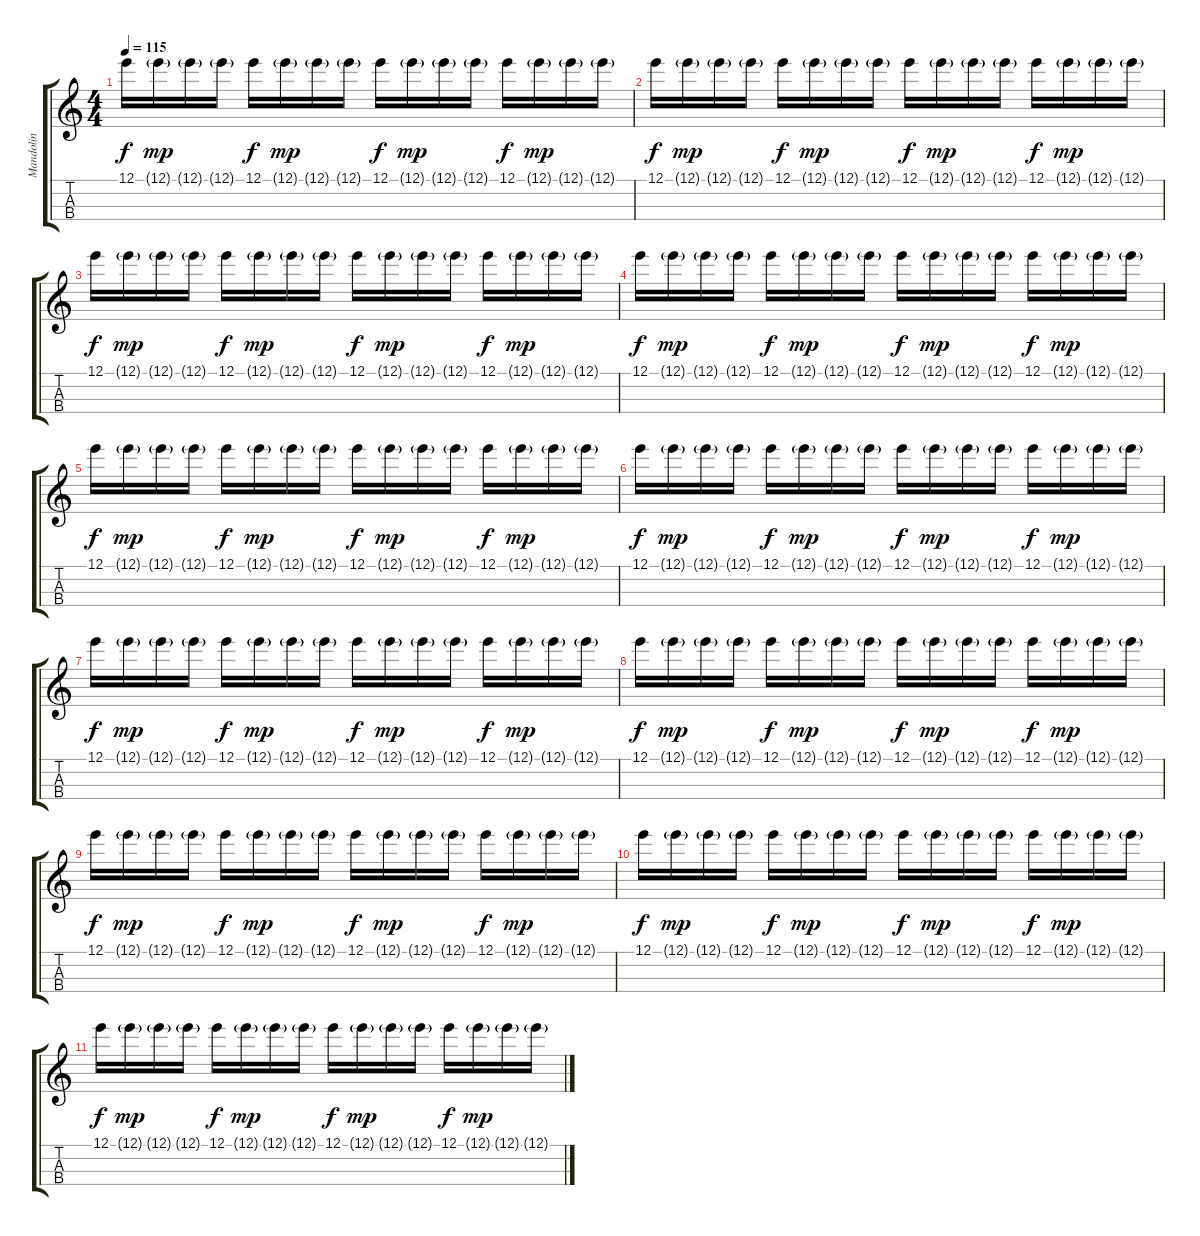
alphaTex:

\track ("Mandolin" "Mandolin") {instrument koto}
\staff {score tabs}
\tuning (E5 A4 D4 G3) {hide}
\ts (4 4)
\tempo 115
\clef g2
\ks c
12.1.16{dy f} 12.1{g}.16{dy mp} 12.1{g}.16 12.1{g}.16 12.1.16{dy f} 12.1{g}.16{dy mp} 12.1{g}.16 12.1{g}.16 12.1.16{dy f} 12.1{g}.16{dy mp} 12.1{g}.16 12.1{g}.16 12.1.16{dy f} 12.1{g}.16{dy mp} 12.1{g}.16 12.1{g}.16 |
12.1.16{dy f} 12.1{g}.16{dy mp} 12.1{g}.16 12.1{g}.16 12.1.16{dy f} 12.1{g}.16{dy mp} 12.1{g}.16 12.1{g}.16 12.1.16{dy f} 12.1{g}.16{dy mp} 12.1{g}.16 12.1{g}.16 12.1.16{dy f} 12.1{g}.16{dy mp} 12.1{g}.16 12.1{g}.16 |
12.1.16{dy f} 12.1{g}.16{dy mp} 12.1{g}.16 12.1{g}.16 12.1.16{dy f} 12.1{g}.16{dy mp} 12.1{g}.16 12.1{g}.16 12.1.16{dy f} 12.1{g}.16{dy mp} 12.1{g}.16 12.1{g}.16 12.1.16{dy f} 12.1{g}.16{dy mp} 12.1{g}.16 12.1{g}.16 |
12.1.16{dy f} 12.1{g}.16{dy mp} 12.1{g}.16 12.1{g}.16 12.1.16{dy f} 12.1{g}.16{dy mp} 12.1{g}.16 12.1{g}.16 12.1.16{dy f} 12.1{g}.16{dy mp} 12.1{g}.16 12.1{g}.16 12.1.16{dy f} 12.1{g}.16{dy mp} 12.1{g}.16 12.1{g}.16 |
12.1.16{dy f} 12.1{g}.16{dy mp} 12.1{g}.16 12.1{g}.16 12.1.16{dy f} 12.1{g}.16{dy mp} 12.1{g}.16 12.1{g}.16 12.1.16{dy f} 12.1{g}.16{dy mp} 12.1{g}.16 12.1{g}.16 12.1.16{dy f} 12.1{g}.16{dy mp} 12.1{g}.16 12.1{g}.16 |
12.1.16{dy f} 12.1{g}.16{dy mp} 12.1{g}.16 12.1{g}.16 12.1.16{dy f} 12.1{g}.16{dy mp} 12.1{g}.16 12.1{g}.16 12.1.16{dy f} 12.1{g}.16{dy mp} 12.1{g}.16 12.1{g}.16 12.1.16{dy f} 12.1{g}.16{dy mp} 12.1{g}.16 12.1{g}.16 |
12.1.16{dy f} 12.1{g}.16{dy mp} 12.1{g}.16 12.1{g}.16 12.1.16{dy f} 12.1{g}.16{dy mp} 12.1{g}.16 12.1{g}.16 12.1.16{dy f} 12.1{g}.16{dy mp} 12.1{g}.16 12.1{g}.16 12.1.16{dy f} 12.1{g}.16{dy mp} 12.1{g}.16 12.1{g}.16 |
12.1.16{dy f} 12.1{g}.16{dy mp} 12.1{g}.16 12.1{g}.16 12.1.16{dy f} 12.1{g}.16{dy mp} 12.1{g}.16 12.1{g}.16 12.1.16{dy f} 12.1{g}.16{dy mp} 12.1{g}.16 12.1{g}.16 12.1.16{dy f} 12.1{g}.16{dy mp} 12.1{g}.16 12.1{g}.16 |
12.1.16{dy f} 12.1{g}.16{dy mp} 12.1{g}.16 12.1{g}.16 12.1.16{dy f} 12.1{g}.16{dy mp} 12.1{g}.16 12.1{g}.16 12.1.16{dy f} 12.1{g}.16{dy mp} 12.1{g}.16 12.1{g}.16 12.1.16{dy f} 12.1{g}.16{dy mp} 12.1{g}.16 12.1{g}.16 |
12.1.16{dy f} 12.1{g}.16{dy mp} 12.1{g}.16 12.1{g}.16 12.1.16{dy f} 12.1{g}.16{dy mp} 12.1{g}.16 12.1{g}.16 12.1.16{dy f} 12.1{g}.16{dy mp} 12.1{g}.16 12.1{g}.16 12.1.16{dy f} 12.1{g}.16{dy mp} 12.1{g}.16 12.1{g}.16 |
12.1.16{dy f} 12.1{g}.16{dy mp} 12.1{g}.16 12.1{g}.16 12.1.16{dy f} 12.1{g}.16{dy mp} 12.1{g}.16 12.1{g}.16 12.1.16{dy f} 12.1{g}.16{dy mp} 12.1{g}.16 12.1{g}.16 12.1.16{dy f} 12.1{g}.16{dy mp} 12.1{g}.16 12.1{g}.16
